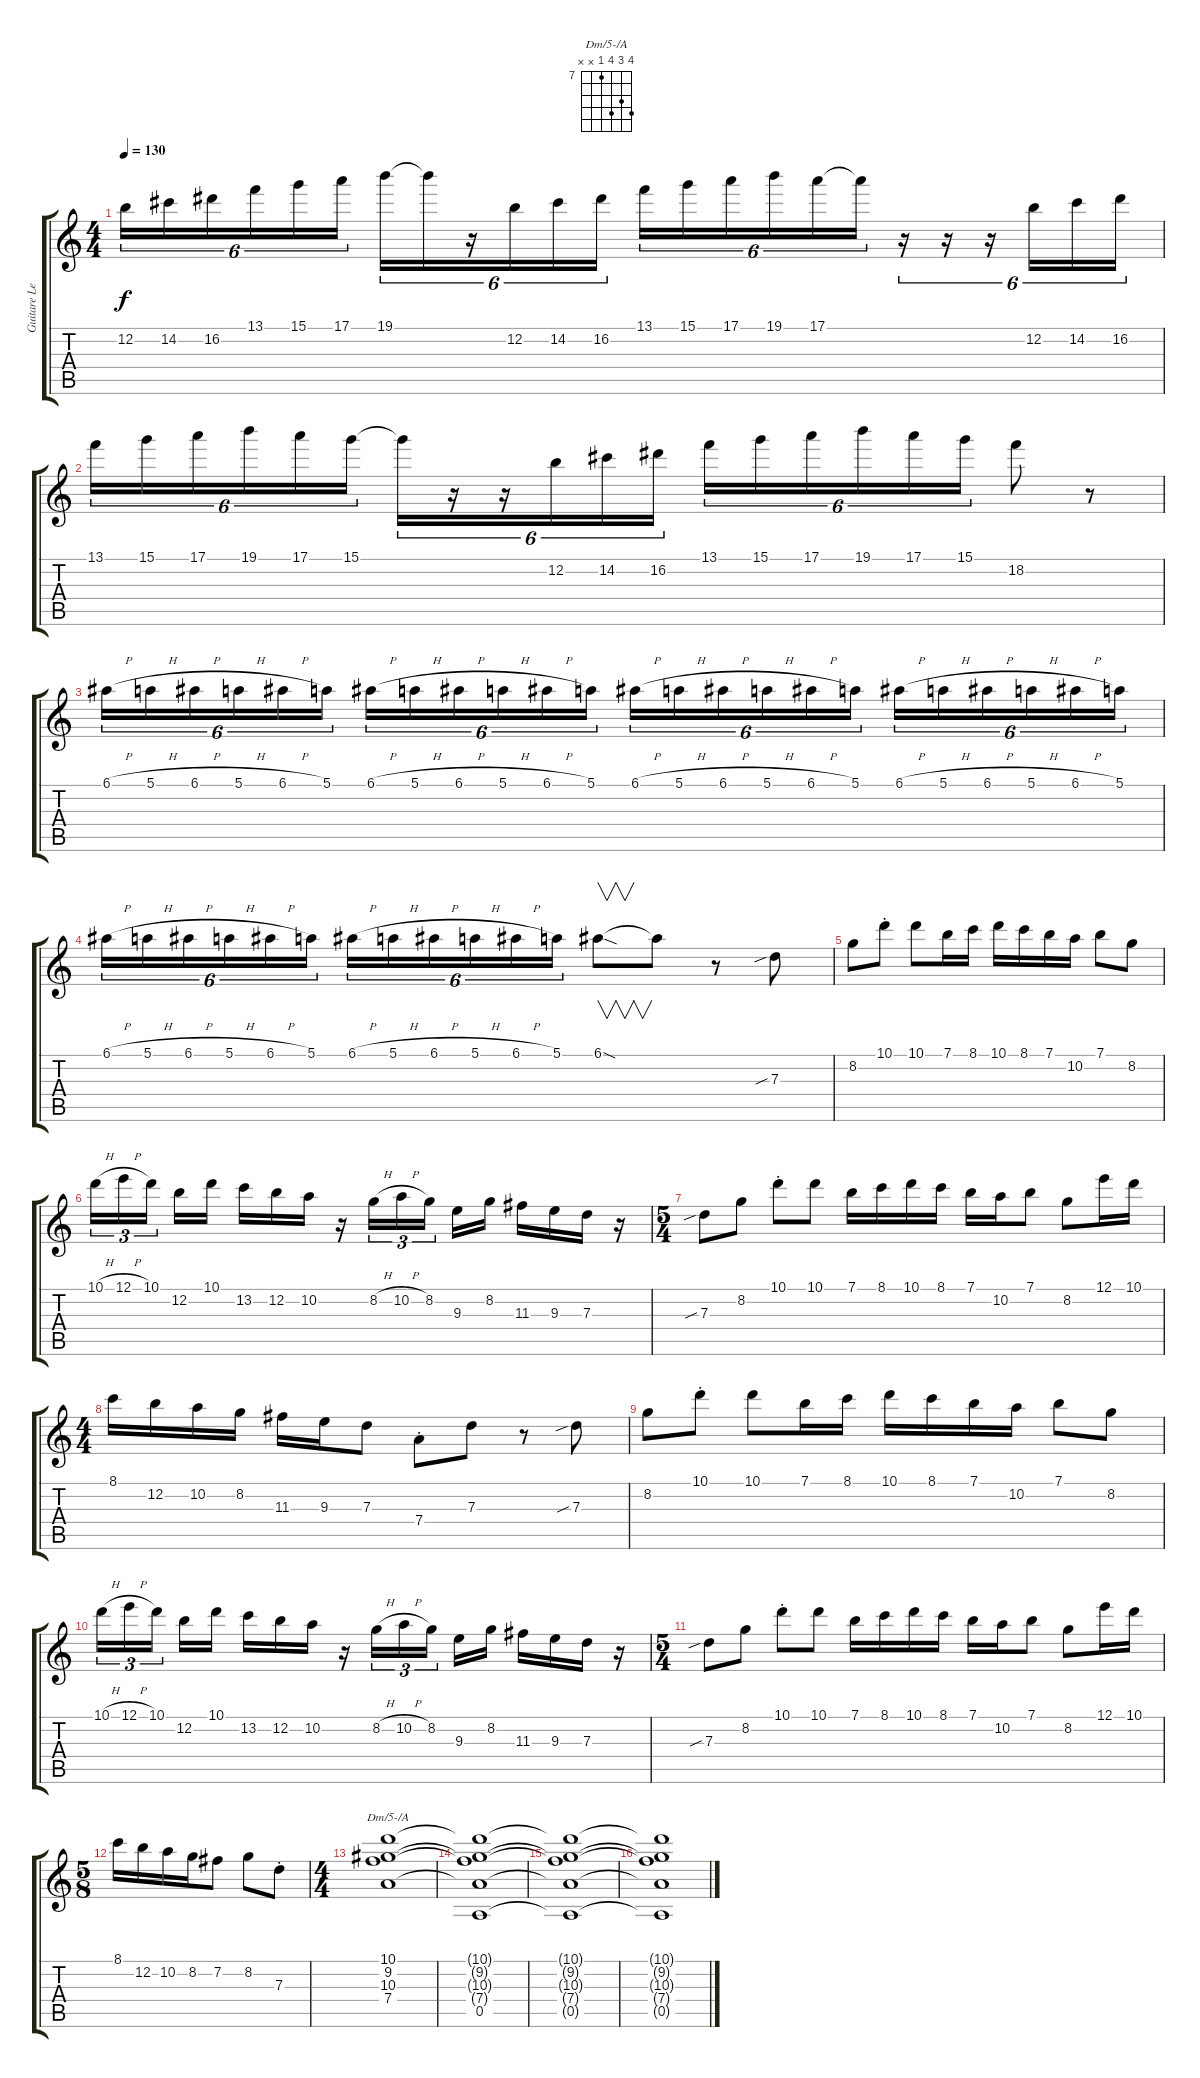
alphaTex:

\track ("Guitare Lead 1" "Guitare Le") {instrument distortionguitar}
\staff {score tabs}
\tuning (E4 B3 G3 D3 A2 E2) {hide}
\chord ("Dm/5-/A" 10 9 10 7 x x) {firstfret 7}
\ts (4 4)
\tempo 130
\clef g2
\ks c
12.2.16{tu (6 4) dy f} 14.2.16{tu (6 4)} 16.2.16{tu (6 4)} 13.1.16{tu (6 4)} 15.1.16{tu (6 4)} 17.1.16{tu (6 4)} 19.1.16{tu (6 4)} 19.1{t}.16{tu (6 4)} r.16{tu (6 4)} 12.2.16{tu (6 4)} 14.2.16{tu (6 4)} 16.2.16{tu (6 4)} 13.1.16{tu (6 4)} 15.1.16{tu (6 4)} 17.1.16{tu (6 4)} 19.1.16{tu (6 4)} 17.1.16{tu (6 4)} 17.1{t}.16{tu (6 4)} r.16{tu (6 4)} r.16{tu (6 4)} r.16{tu (6 4)} 12.2.16{tu (6 4)} 14.2.16{tu (6 4)} 16.2.16{tu (6 4)} |
13.1.16{tu (6 4)} 15.1.16{tu (6 4)} 17.1.16{tu (6 4)} 19.1.16{tu (6 4)} 17.1.16{tu (6 4)} 15.1.16{tu (6 4)} 15.1{t}.16{tu (6 4)} r.16{tu (6 4)} r.16{tu (6 4)} 12.2.16{tu (6 4)} 14.2.16{tu (6 4)} 16.2.16{tu (6 4)} 13.1.16{tu (6 4)} 15.1.16{tu (6 4)} 17.1.16{tu (6 4)} 19.1.16{tu (6 4)} 17.1.16{tu (6 4)} 15.1.16{tu (6 4)} 18.2.8 r.8 |
6.1{h}.16{tu (6 4)} 5.1{h}.16{tu (6 4)} 6.1{h}.16{tu (6 4)} 5.1{h}.16{tu (6 4)} 6.1{h}.16{tu (6 4)} 5.1.16{tu (6 4)} 6.1{h}.16{tu (6 4)} 5.1{h}.16{tu (6 4)} 6.1{h}.16{tu (6 4)} 5.1{h}.16{tu (6 4)} 6.1{h}.16{tu (6 4)} 5.1.16{tu (6 4)} 6.1{h}.16{tu (6 4)} 5.1{h}.16{tu (6 4)} 6.1{h}.16{tu (6 4)} 5.1{h}.16{tu (6 4)} 6.1{h}.16{tu (6 4)} 5.1.16{tu (6 4)} 6.1{h}.16{tu (6 4)} 5.1{h}.16{tu (6 4)} 6.1{h}.16{tu (6 4)} 5.1{h}.16{tu (6 4)} 6.1{h}.16{tu (6 4)} 5.1.16{tu (6 4)} |
6.1{h}.16{tu (6 4)} 5.1{h}.16{tu (6 4)} 6.1{h}.16{tu (6 4)} 5.1{h}.16{tu (6 4)} 6.1{h}.16{tu (6 4)} 5.1.16{tu (6 4)} 6.1{h}.16{tu (6 4)} 5.1{h}.16{tu (6 4)} 6.1{h}.16{tu (6 4)} 5.1{h}.16{tu (6 4)} 6.1{h}.16{tu (6 4)} 5.1.16{tu (6 4)} 6.1{sod}.8{v} 6.1{t}.8 r.8 7.3{sib}.8 |
8.2.8 10.1{st}.8 10.1.8 7.1.16 8.1.16 10.1.16 8.1.16 7.1.16 10.2.16 7.1.8 8.2.8 |
10.1{h}.16{tu (3 2)} 12.1{h}.16{tu (3 2)} 10.1.16{tu (3 2)} 12.2.16 10.1.16 13.2.16 12.2.16 10.2.16 r.16 8.2{h}.16{tu (3 2)} 10.2{h}.16{tu (3 2)} 8.2.16{tu (3 2)} 9.3.16 8.2.16 11.3.16 9.3.16 7.3.16 r.16 |
\ts (5 4)
7.3{sib}.8 8.2.8 10.1{st}.8 10.1.8 7.1.16 8.1.16 10.1.16 8.1.16 7.1.16 10.2.16 7.1.8 8.2.8 12.1.16 10.1.16 |
\ts (4 4)
8.1.16 12.2.16 10.2.16 8.2.16 11.3.16 9.3.16 7.3.8 7.4{st}.8 7.3.8 r.8 7.3{sib}.8 |
8.2.8 10.1{st}.8 10.1.8 7.1.16 8.1.16 10.1.16 8.1.16 7.1.16 10.2.16 7.1.8 8.2.8 |
10.1{h}.16{tu (3 2)} 12.1{h}.16{tu (3 2)} 10.1.16{tu (3 2)} 12.2.16 10.1.16 13.2.16 12.2.16 10.2.16 r.16 8.2{h}.16{tu (3 2)} 10.2{h}.16{tu (3 2)} 8.2.16{tu (3 2)} 9.3.16 8.2.16 11.3.16 9.3.16 7.3.16 r.16 |
\ts (5 4)
7.3{sib}.8 8.2.8 10.1{st}.8 10.1.8 7.1.16 8.1.16 10.1.16 8.1.16 7.1.16 10.2.16 7.1.8 8.2.8 12.1.16 10.1.16 |
\ts (5 8)
8.1.16 12.2.16 10.2.16 8.2.16 7.2.8 8.2.8 7.3{st}.8 |
\ts (4 4)
(10.1 9.2 10.3 7.4).1{ch "Dm/5-/A" volume 0} |
(10.1{t} 9.2{t} 10.3{t} 7.4{t} 0.5).1 |
(10.1{t} 9.2{t} 10.3{t} 7.4{t} 0.5{t}).1 |
(10.1{t} 9.2{t} 10.3{t} 7.4{t} 0.5{t}).1
